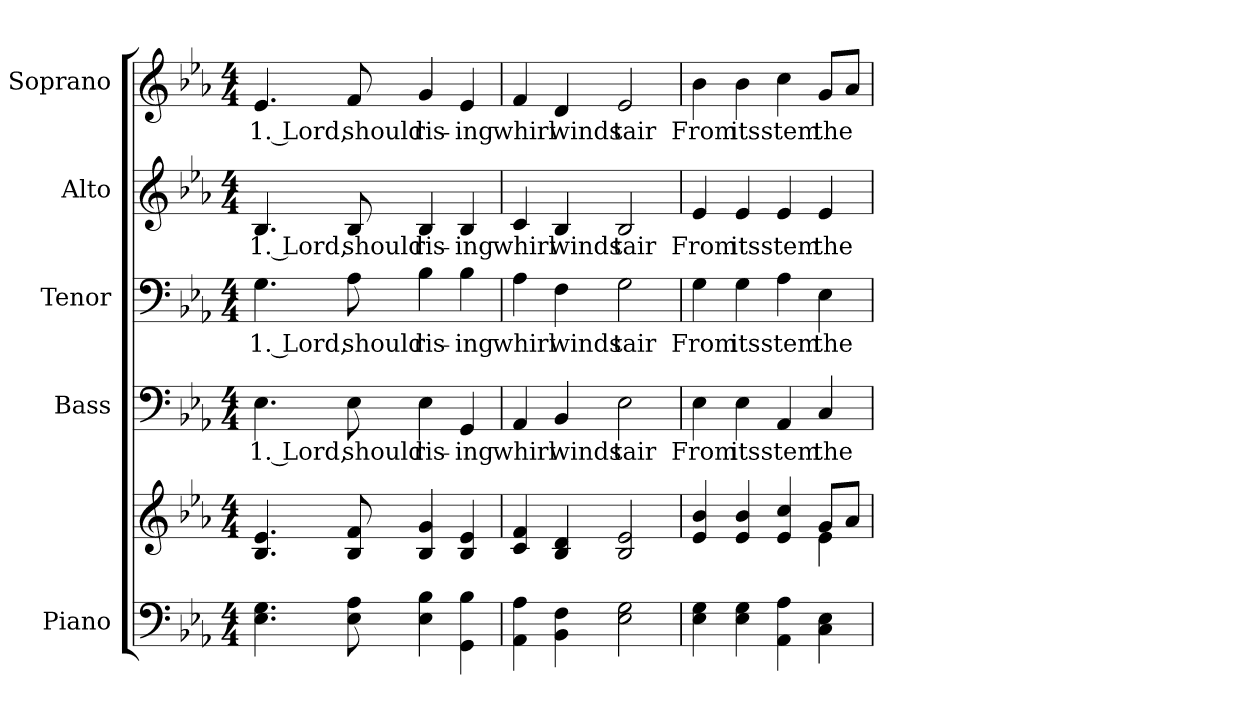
**kern	**kern	**kern	**text	**kern	**text	**kern	**text	**kern	**text
*part5	*part5	*part4	*part4	*part3	*part3	*part2	*part2	*part1	*part1
*staff6	*staff5	*staff4	*staff4	*staff3	*staff3	*staff2	*staff2	*staff1	*staff1
*I"Piano	*	*I"Bass	*	*I"Tenor	*	*I"Alto	*	*I"Soprano	*
*I'Pno.	*	*I'B.	*	*I'T.	*	*I'A.	*	*I'S.	*
!!LO:PB:g=z
*clefF4	*clefG2	*clefF4	*	*clefF4	*	*clefG2	*	*clefG2	*
*k[b-e-a-]	*k[b-e-a-]	*k[b-e-a-]	*	*k[b-e-a-]	*	*k[b-e-a-]	*	*k[b-e-a-]	*
*E-:	*E-:	*E-:	*	*E-:	*	*E-:	*	*E-:	*
*M4/4	*M4/4	*M4/4	*	*M4/4	*	*M4/4	*	*M4/4	*
*MM140	*MM140	*MM140	*	*MM140	*	*MM140	*	*MM140	*
=1	=1	=1	=1	=1	=1	=1	=1	=1	=1
!	!	!	!LO:LY:b:color=#000000	!	!	!	!	!	!
!	!	!	!	!	!LO:LY:b:color=#000000	!	!	!	!
!	!	!	!	!	!	!	!LO:LY:b:color=#000000	!	!
!	!	!	!	!	!	!	!	!	!LO:LY:b:color=#000000
4.E-i\ 4.Gi	4.B-i/ 4.e-i	4.E-i\	1. Lord,	4.Gi\	1. Lord,	4.B-i/	1. Lord,	4.e-i/	1. Lord,
!	!	!	!LO:LY:b:color=#000000	!	!	!	!	!	!
!	!	!	!	!	!LO:LY:b:color=#000000	!	!	!	!
!	!	!	!	!	!	!	!LO:LY:b:color=#000000	!	!
!	!	!	!	!	!	!	!	!	!LO:LY:b:color=#000000
8E-i\ 8A-i	8B-i/ 8fi	8E-i\	should	8A-i\	should	8B-i/	should	8fi/	should
!	!	!	!LO:LY:b:color=#000000	!	!	!	!	!	!
!	!	!	!	!	!LO:LY:b:color=#000000	!	!	!	!
!	!	!	!	!	!	!	!LO:LY:b:color=#000000	!	!
!	!	!	!	!	!	!	!	!	!LO:LY:b:color=#000000
4E-i\ 4B-i	4B-i/ 4gi	4E-i\	ris-	4B-i\	ris-	4B-i/	ris-	4gi/	ris-
!	!	!	!LO:LY:b:color=#000000	!	!	!	!	!	!
!	!	!	!	!	!LO:LY:b:color=#000000	!	!	!	!
!	!	!	!	!	!	!	!LO:LY:b:color=#000000	!	!
!	!	!	!	!	!	!	!	!	!LO:LY:b:color=#000000
4GGi\ 4B-i	4B-i/ 4e-i	4GGi/	-ing	4B-i\	-ing	4B-i/	-ing	4e-i/	-ing
=2	=2	=2	=2	=2	=2	=2	=2	=2	=2
!	!	!	!LO:LY:b:color=#000000	!	!	!	!	!	!
!	!	!	!	!	!LO:LY:b:color=#000000	!	!	!	!
!	!	!	!	!	!	!	!LO:LY:b:color=#000000	!	!
!	!	!	!	!	!	!	!	!	!LO:LY:b:color=#000000
4AA-i\ 4A-i	4ci/ 4fi	4AA-i/	whirl	4A-i\	whirl	4ci/	whirl	4fi/	whirl
!	!	!	!LO:LY:b:color=#000000	!	!	!	!	!	!
!	!	!	!	!	!LO:LY:b:color=#000000	!	!	!	!
!	!	!	!	!	!	!	!LO:LY:b:color=#000000	!	!
!	!	!	!	!	!	!	!	!	!LO:LY:b:color=#000000
4BB-i\ 4Fi	4B-i/ 4di	4BB-i/	winds	4Fi\	winds	4B-i/	winds	4di/	winds
!	!	!	!LO:LY:b:color=#000000	!	!	!	!	!	!
!	!	!	!	!	!LO:LY:b:color=#000000	!	!	!	!
!	!	!	!	!	!	!	!LO:LY:b:color=#000000	!	!
!	!	!	!	!	!	!	!	!	!LO:LY:b:color=#000000
2E-i\ 2Gi	2B-i/ 2e-i	2E-i\	tair	2Gi\	tair	2B-i/	tair	2e-i/	tair
!!LO:PB:g=z
=3	=3	=3	=3	=3	=3	=3	=3	=3	=3
*	*^	*	*	*	*	*	*	*	*
!	!	!	!	!LO:LY:b:color=#000000	!	!	!	!	!	!
!	!	!	!	!	!	!LO:LY:b:color=#000000	!	!	!	!
!	!	!	!	!	!	!	!	!LO:LY:b:color=#000000	!	!
!	!	!	!	!	!	!	!	!	!	!LO:LY:b:color=#000000
4E-i\ 4Gi	4e-i/ 4b-i	2ryy	4E-i\	From	4Gi\	From	4e-i/	From	4b-i\	From
!	!	!	!	!LO:LY:b:color=#000000	!	!	!	!	!	!
!	!	!	!	!	!	!LO:LY:b:color=#000000	!	!	!	!
!	!	!	!	!	!	!	!	!LO:LY:b:color=#000000	!	!
!	!	!	!	!	!	!	!	!	!	!LO:LY:b:color=#000000
4E-i\ 4Gi	4e-i/ 4b-i	.	4E-i\	its	4Gi\	its	4e-i/	its	4b-i\	its
!	!	!	!	!LO:LY:b:color=#000000	!	!	!	!	!	!
!	!	!	!	!	!	!LO:LY:b:color=#000000	!	!	!	!
!	!	!	!	!	!	!	!	!LO:LY:b:color=#000000	!	!
!	!	!	!	!	!	!	!	!	!	!LO:LY:b:color=#000000
4AA-i\ 4A-i	4e-i/ 4cci	4ryy	4AA-i/	stem	4A-i\	stem	4e-i/	stem	4cci\	stem
!	!	!	!	!LO:LY:b:color=#000000	!	!	!	!	!	!
!	!	!	!	!	!	!LO:LY:b:color=#000000	!	!	!	!
!	!	!	!	!	!	!	!	!LO:LY:b:color=#000000	!	!
!	!	!	!	!	!	!	!	!	!	!LO:LY:b:color=#000000
4Ci\ 4E-i	8gi/L	4e-i\	4Ci/	the	4E-i\	the	4e-i/	the	8gi/L	the
.	8a-i/J	.	.	.	.	.	.	.	8a-i/J	.
*	*v	*v	*	*	*	*	*	*	*	*
=	=	=	=	=	=	=	=	=	=
*-	*-	*-	*-	*-	*-	*-	*-	*-	*-
